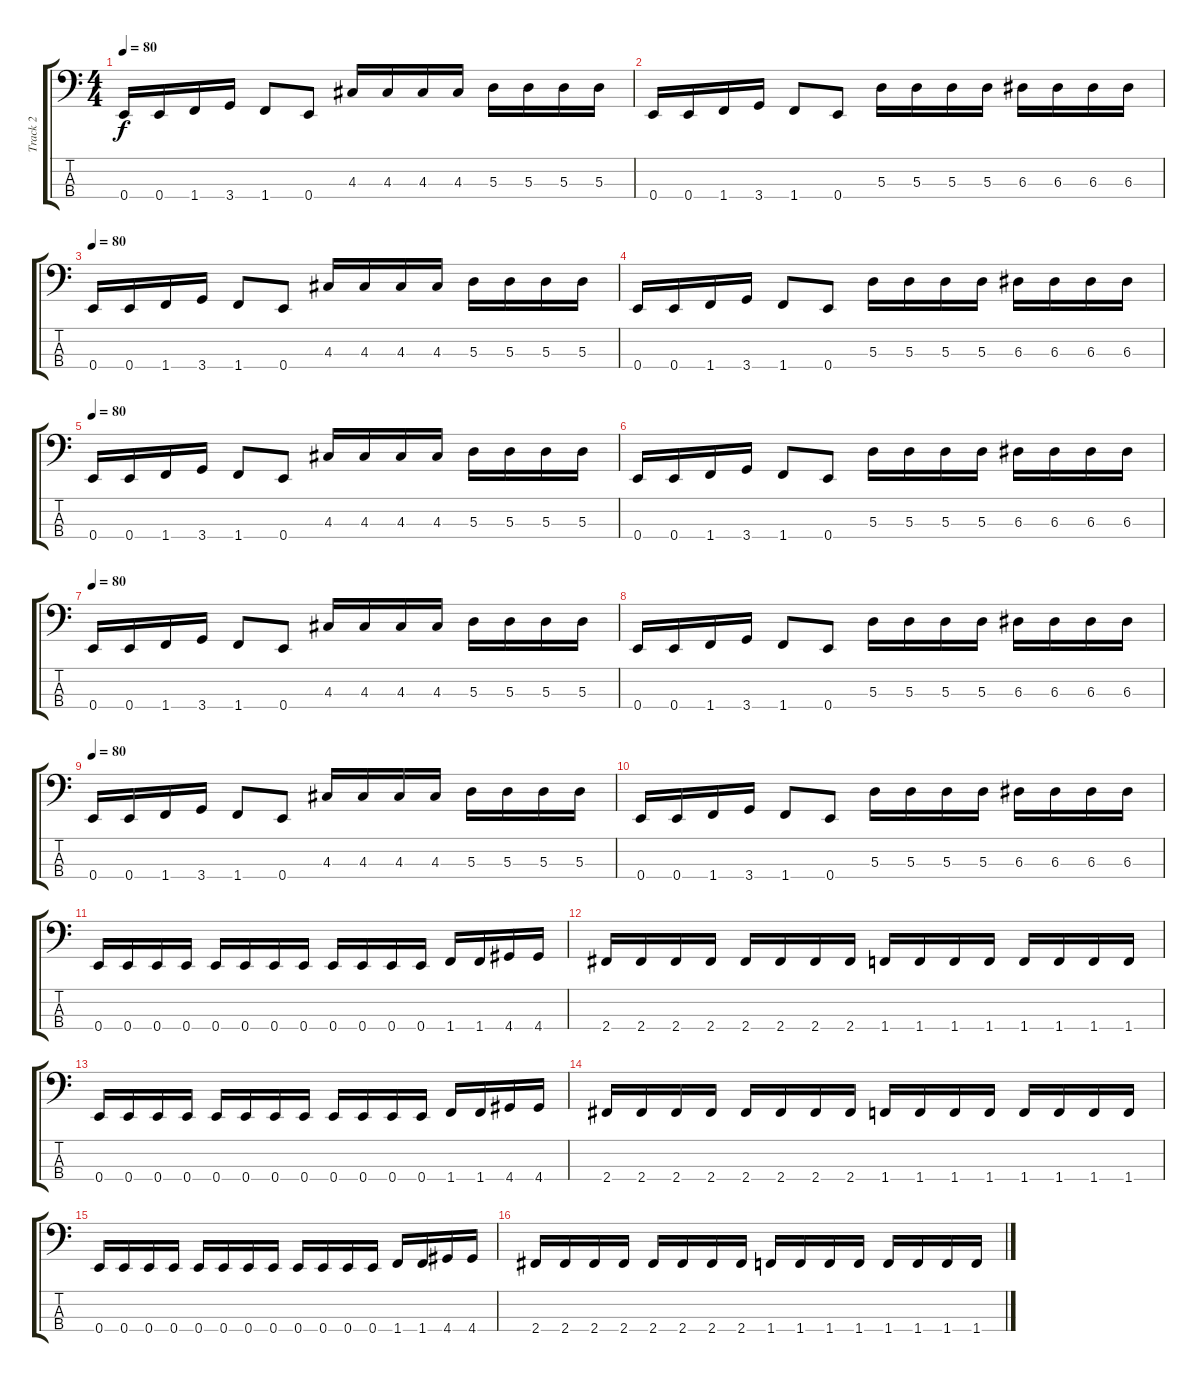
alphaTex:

\track ("Track 2" "Track 2") {instrument electricbassfinger}
\staff {score tabs}
\tuning (G2 D2 A1 E1) {hide}
\ts (4 4)
\tempo 80
\clef f4
\ks c
0.4.16{dy f} 0.4.16 1.4.16 3.4.16 1.4.8 0.4.8 4.3.16 4.3.16 4.3.16 4.3.16 5.3.16 5.3.16 5.3.16 5.3.16 |
0.4.16 0.4.16 1.4.16 3.4.16 1.4.8 0.4.8 5.3.16 5.3.16 5.3.16 5.3.16 6.3.16 6.3.16 6.3.16 6.3.16 |
\tempo 80
0.4.16 0.4.16 1.4.16 3.4.16 1.4.8 0.4.8 4.3.16 4.3.16 4.3.16 4.3.16 5.3.16 5.3.16 5.3.16 5.3.16 |
0.4.16 0.4.16 1.4.16 3.4.16 1.4.8 0.4.8 5.3.16 5.3.16 5.3.16 5.3.16 6.3.16 6.3.16 6.3.16 6.3.16 |
\tempo 80
0.4.16 0.4.16 1.4.16 3.4.16 1.4.8 0.4.8 4.3.16 4.3.16 4.3.16 4.3.16 5.3.16 5.3.16 5.3.16 5.3.16 |
0.4.16 0.4.16 1.4.16 3.4.16 1.4.8 0.4.8 5.3.16 5.3.16 5.3.16 5.3.16 6.3.16 6.3.16 6.3.16 6.3.16 |
\tempo 80
0.4.16 0.4.16 1.4.16 3.4.16 1.4.8 0.4.8 4.3.16 4.3.16 4.3.16 4.3.16 5.3.16 5.3.16 5.3.16 5.3.16 |
0.4.16 0.4.16 1.4.16 3.4.16 1.4.8 0.4.8 5.3.16 5.3.16 5.3.16 5.3.16 6.3.16 6.3.16 6.3.16 6.3.16 |
\tempo 80
0.4.16 0.4.16 1.4.16 3.4.16 1.4.8 0.4.8 4.3.16 4.3.16 4.3.16 4.3.16 5.3.16 5.3.16 5.3.16 5.3.16 |
0.4.16 0.4.16 1.4.16 3.4.16 1.4.8 0.4.8 5.3.16 5.3.16 5.3.16 5.3.16 6.3.16 6.3.16 6.3.16 6.3.16 |
0.4.16 0.4.16 0.4.16 0.4.16 0.4.16 0.4.16 0.4.16 0.4.16 0.4.16 0.4.16 0.4.16 0.4.16 1.4.16 1.4.16 4.4.16 4.4.16 |
2.4.16 2.4.16 2.4.16 2.4.16 2.4.16 2.4.16 2.4.16 2.4.16 1.4.16 1.4.16 1.4.16 1.4.16 1.4.16 1.4.16 1.4.16 1.4.16 |
0.4.16 0.4.16 0.4.16 0.4.16 0.4.16 0.4.16 0.4.16 0.4.16 0.4.16 0.4.16 0.4.16 0.4.16 1.4.16 1.4.16 4.4.16 4.4.16 |
2.4.16 2.4.16 2.4.16 2.4.16 2.4.16 2.4.16 2.4.16 2.4.16 1.4.16 1.4.16 1.4.16 1.4.16 1.4.16 1.4.16 1.4.16 1.4.16 |
0.4.16 0.4.16 0.4.16 0.4.16 0.4.16 0.4.16 0.4.16 0.4.16 0.4.16 0.4.16 0.4.16 0.4.16 1.4.16 1.4.16 4.4.16 4.4.16 |
2.4.16 2.4.16 2.4.16 2.4.16 2.4.16 2.4.16 2.4.16 2.4.16 1.4.16 1.4.16 1.4.16 1.4.16 1.4.16 1.4.16 1.4.16 1.4.16
